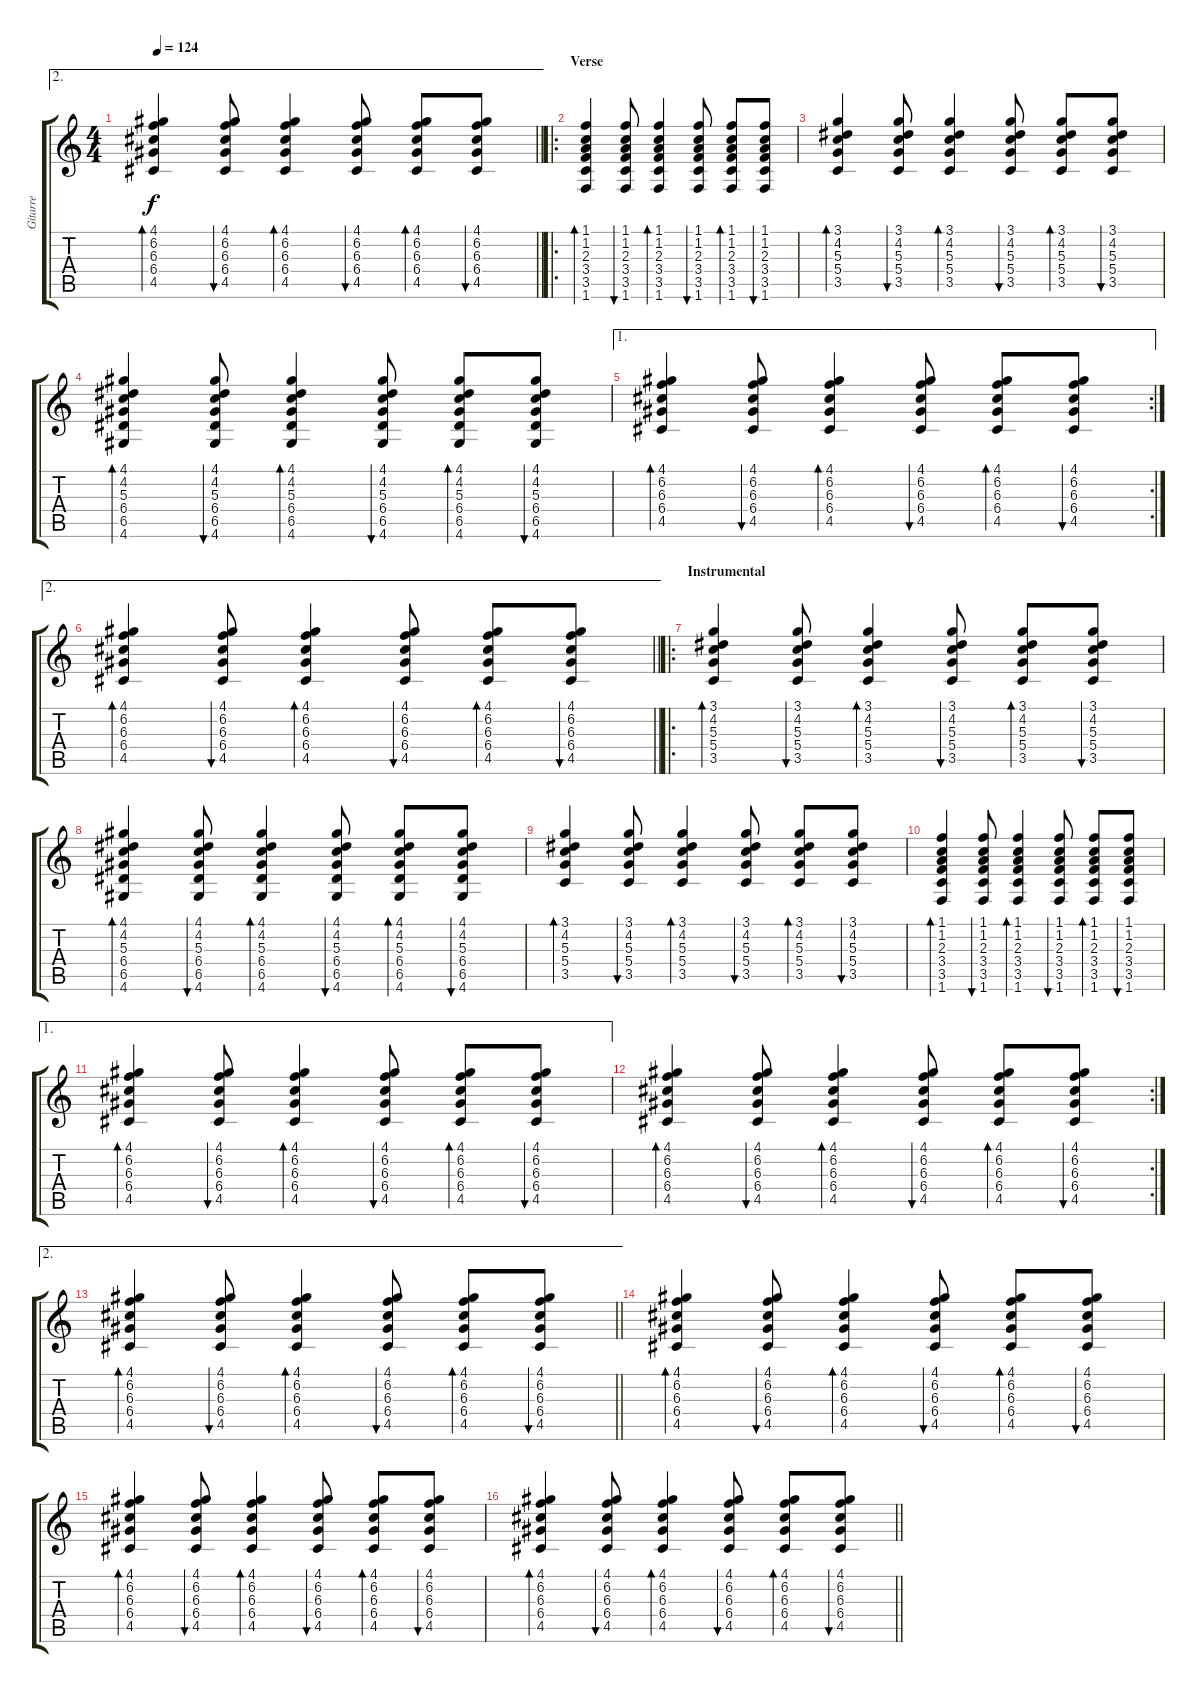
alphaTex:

\track ("Gitarre" "Gitarre") {instrument acousticguitarsteel}
\staff {score tabs}
\tuning (E4 B3 G3 D3 A2 E2) {hide}
\ae 2
\ts (4 4)
\tempo 124
\clef g2
\barLineRight lightlight
\ks c
(4.1 6.2 6.3 6.4 4.5).4{bd 60 dy f} (4.1 6.2 6.3 6.4 4.5).8{bu 60} (4.1 6.2 6.3 6.4 4.5).4{bd 60} (4.1 6.2 6.3 6.4 4.5).8{bu 60} (4.1 6.2 6.3 6.4 4.5).8{bd 60} (4.1 6.2 6.3 6.4 4.5).8{bu 60} |
\ro
\section ("" "Verse")
(1.1 1.2 2.3 3.4 3.5 1.6).4{bd 60} (1.1 1.2 2.3 3.4 3.5 1.6).8{bu 60} (1.1 1.2 2.3 3.4 3.5 1.6).4{bd 60} (1.1 1.2 2.3 3.4 3.5 1.6).8{bu 60} (1.1 1.2 2.3 3.4 3.5 1.6).8{bd 60} (1.1 1.2 2.3 3.4 3.5 1.6).8{bu 60} |
(3.1 4.2 5.3 5.4 3.5).4{bd 60} (3.1 4.2 5.3 5.4 3.5).8{bu 60} (3.1 4.2 5.3 5.4 3.5).4{bd 60} (3.1 4.2 5.3 5.4 3.5).8{bu 60} (3.1 4.2 5.3 5.4 3.5).8{bd 60} (3.1 4.2 5.3 5.4 3.5).8{bu 60} |
(4.1 4.2 5.3 6.4 6.5 4.6).4{bd 60} (4.1 4.2 5.3 6.4 6.5 4.6).8{bu 60} (4.1 4.2 5.3 6.4 6.5 4.6).4{bd 60} (4.1 4.2 5.3 6.4 6.5 4.6).8{bu 60} (4.1 4.2 5.3 6.4 6.5 4.6).8{bd 60} (4.1 4.2 5.3 6.4 6.5 4.6).8{bu 60} |
\ae 1
\rc 2
(4.1 6.2 6.3 6.4 4.5).4{bd 60} (4.1 6.2 6.3 6.4 4.5).8{bu 60} (4.1 6.2 6.3 6.4 4.5).4{bd 60} (4.1 6.2 6.3 6.4 4.5).8{bu 60} (4.1 6.2 6.3 6.4 4.5).8{bd 60} (4.1 6.2 6.3 6.4 4.5).8{bu 60} |
\ae 2
\barLineRight lightlight
(4.1 6.2 6.3 6.4 4.5).4{bd 60} (4.1 6.2 6.3 6.4 4.5).8{bu 60} (4.1 6.2 6.3 6.4 4.5).4{bd 60} (4.1 6.2 6.3 6.4 4.5).8{bu 60} (4.1 6.2 6.3 6.4 4.5).8{bd 60} (4.1 6.2 6.3 6.4 4.5).8{bu 60} |
\ro
\section ("" "Instrumental")
(3.1 4.2 5.3 5.4 3.5).4{bd 60} (3.1 4.2 5.3 5.4 3.5).8{bu 60} (3.1 4.2 5.3 5.4 3.5).4{bd 60} (3.1 4.2 5.3 5.4 3.5).8{bu 60} (3.1 4.2 5.3 5.4 3.5).8{bd 60} (3.1 4.2 5.3 5.4 3.5).8{bu 60} |
(4.1 4.2 5.3 6.4 6.5 4.6).4{bd 60} (4.1 4.2 5.3 6.4 6.5 4.6).8{bu 60} (4.1 4.2 5.3 6.4 6.5 4.6).4{bd 60} (4.1 4.2 5.3 6.4 6.5 4.6).8{bu 60} (4.1 4.2 5.3 6.4 6.5 4.6).8{bd 60} (4.1 4.2 5.3 6.4 6.5 4.6).8{bu 60} |
(3.1 4.2 5.3 5.4 3.5).4{bd 60} (3.1 4.2 5.3 5.4 3.5).8{bu 60} (3.1 4.2 5.3 5.4 3.5).4{bd 60} (3.1 4.2 5.3 5.4 3.5).8{bu 60} (3.1 4.2 5.3 5.4 3.5).8{bd 60} (3.1 4.2 5.3 5.4 3.5).8{bu 60} |
(1.1 1.2 2.3 3.4 3.5 1.6).4{bd 60} (1.1 1.2 2.3 3.4 3.5 1.6).8{bu 60} (1.1 1.2 2.3 3.4 3.5 1.6).4{bd 60} (1.1 1.2 2.3 3.4 3.5 1.6).8{bu 60} (1.1 1.2 2.3 3.4 3.5 1.6).8{bd 60} (1.1 1.2 2.3 3.4 3.5 1.6).8{bu 60} |
\ae 1
(4.1 6.2 6.3 6.4 4.5).4{bd 60} (4.1 6.2 6.3 6.4 4.5).8{bu 60} (4.1 6.2 6.3 6.4 4.5).4{bd 60} (4.1 6.2 6.3 6.4 4.5).8{bu 60} (4.1 6.2 6.3 6.4 4.5).8{bd 60} (4.1 6.2 6.3 6.4 4.5).8{bu 60} |
\rc 2
(4.1 6.2 6.3 6.4 4.5).4{bd 60} (4.1 6.2 6.3 6.4 4.5).8{bu 60} (4.1 6.2 6.3 6.4 4.5).4{bd 60} (4.1 6.2 6.3 6.4 4.5).8{bu 60} (4.1 6.2 6.3 6.4 4.5).8{bd 60} (4.1 6.2 6.3 6.4 4.5).8{bu 60} |
\ae 2
\barLineRight lightlight
(4.1 6.2 6.3 6.4 4.5).4{bd 60} (4.1 6.2 6.3 6.4 4.5).8{bu 60} (4.1 6.2 6.3 6.4 4.5).4{bd 60} (4.1 6.2 6.3 6.4 4.5).8{bu 60} (4.1 6.2 6.3 6.4 4.5).8{bd 60} (4.1 6.2 6.3 6.4 4.5).8{bu 60} |
(4.1 6.2 6.3 6.4 4.5).4{bd 60} (4.1 6.2 6.3 6.4 4.5).8{bu 60} (4.1 6.2 6.3 6.4 4.5).4{bd 60} (4.1 6.2 6.3 6.4 4.5).8{bu 60} (4.1 6.2 6.3 6.4 4.5).8{bd 60} (4.1 6.2 6.3 6.4 4.5).8{bu 60} |
(4.1 6.2 6.3 6.4 4.5).4{bd 60} (4.1 6.2 6.3 6.4 4.5).8{bu 60} (4.1 6.2 6.3 6.4 4.5).4{bd 60} (4.1 6.2 6.3 6.4 4.5).8{bu 60} (4.1 6.2 6.3 6.4 4.5).8{bd 60} (4.1 6.2 6.3 6.4 4.5).8{bu 60} |
\barLineRight lightlight
(4.1 6.2 6.3 6.4 4.5).4{bd 60} (4.1 6.2 6.3 6.4 4.5).8{bu 60} (4.1 6.2 6.3 6.4 4.5).4{bd 60} (4.1 6.2 6.3 6.4 4.5).8{bu 60} (4.1 6.2 6.3 6.4 4.5).8{bd 60} (4.1 6.2 6.3 6.4 4.5).8{bu 60}
